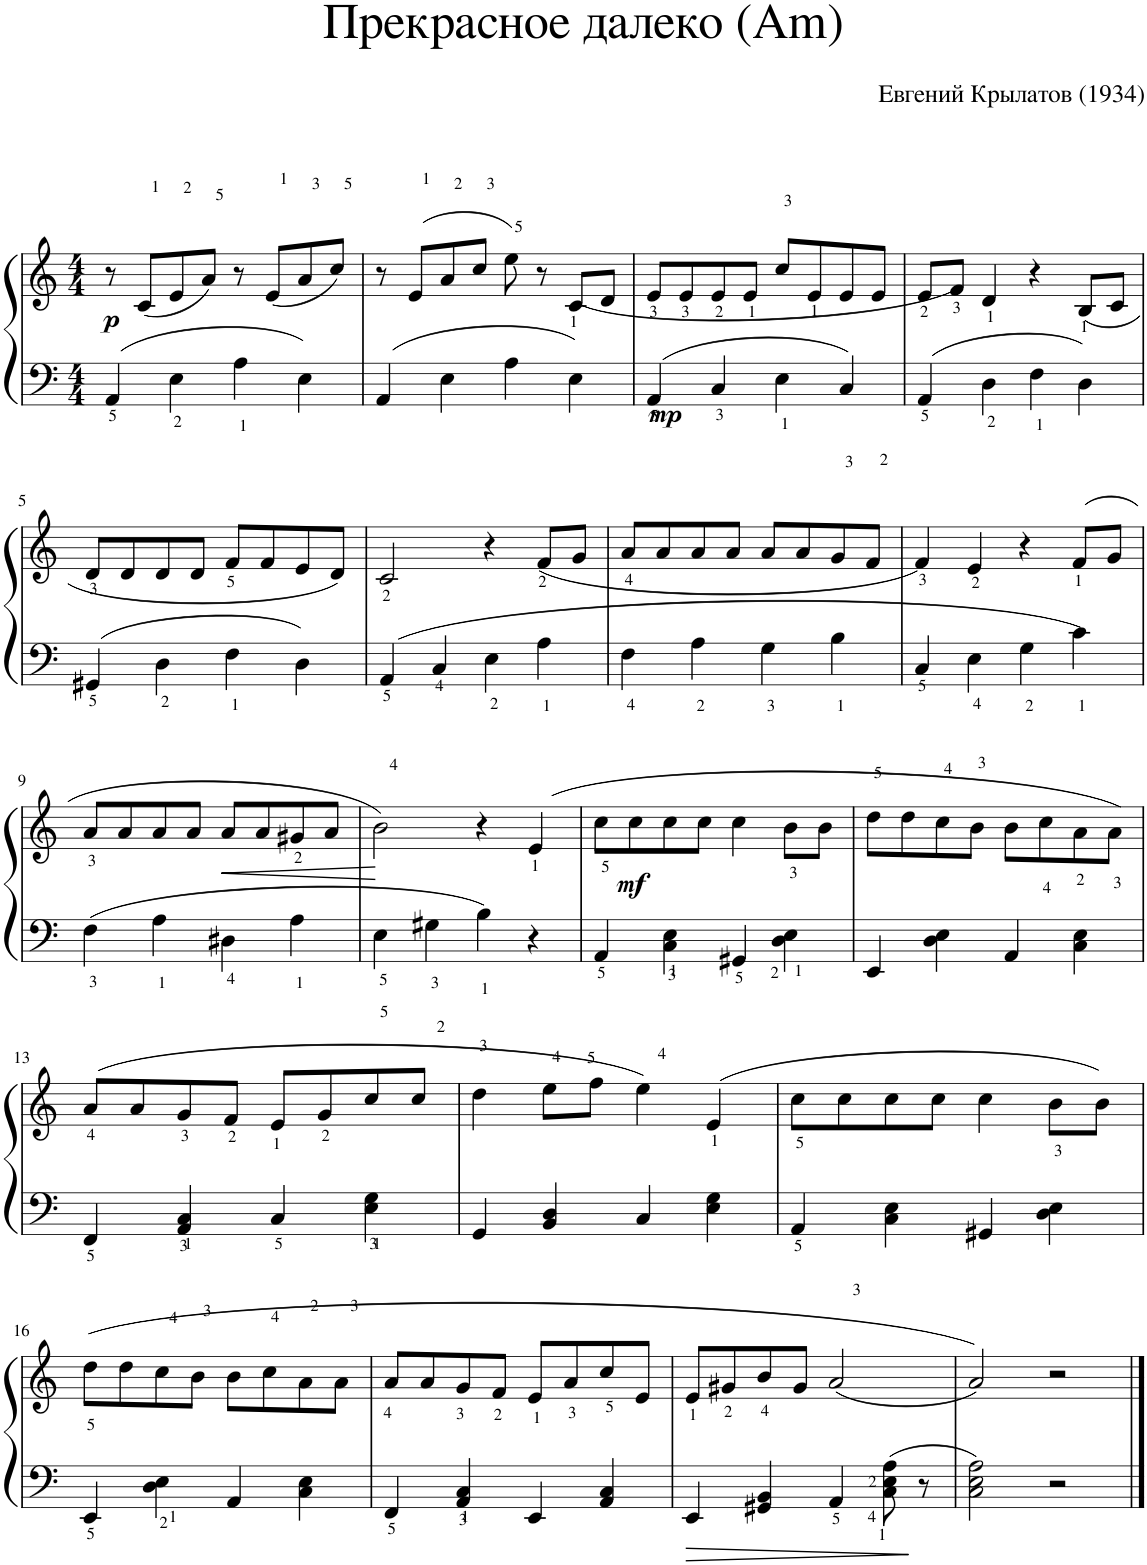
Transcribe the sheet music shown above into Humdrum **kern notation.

**kern	**kern	**dynam
*part1	*part1	*part1
*staff2	*staff1	*staff1/2
*I"Piano	*	*
*I'Pno.	*	*
*clefF4	*clefG2	*
*k[]	*k[]	*
*M4/4	*M4/4	*
=1	=1	=1
!	!	!LO:DY:b
4AA/	8r	p
.	(8c/L	.
4E<\	8e/	.
.	8a/J)	.
4A<\	8r	.
.	(8e/L	.
4E\	8a/	.
.	8cc/J)	.
=2	=2	=2
4AA/	8r	.
.	(8e/L	.
4E\	8a/	.
.	8cc/J	.
4A\	8ee\)	.
.	8r	.
4E\	(8c/L	.
.	8d/J	.
=3	=3	=3
!	!	!LO:DY:b=2
4AA/	8e/L	mp
.	8e/	.
4C/	8e/	.
.	8e/J	.
4E<\	8cc/L	.
.	8e/	.
4C/	8e/	.
.	8e/J	.
=4	=4	=4
4AA/	8e/L	.
.	8f/J)	.
4D<\	4d/	.
4F<\	4r	.
4D\	(8B/L	.
.	8c/J	.
!!LO:LB:g=z
=5	=5	=5
4GG#X/	8d/L	.
.	8d/	.
4D<\	8d/	.
.	8d/J	.
4F<\	8f/L	.
.	8f/	.
4D\	8e/	.
.	8d/J)	.
=6	=6	=6
4AA/	2c/	.
4C/	.	.
4E<\	4r	.
4A<\	(8f/L	.
.	8g/J	.
=7	=7	=7
4F<\	8a/L	.
.	8a/	.
4A<\	8a/	.
.	8a/J	.
4G<\	8a/L	.
.	8a/	.
4B<\	8g/	.
.	8f/J	.
=8	=8	=8
4C/	4f/)	.
4E<\	4e/	.
4G<\	4r	.
4c<\	(8f/L	.
.	8g/J	.
!!LO:LB:g=z
=9	=9	=9
4F<\	8a/L	.
.	8a/	.
4A<\	8a/	.
.	8a/J	.
!	!	!LO:HP:b
4D#X<\	8a/L	<
.	8a/	.
4A<\	8g#X/	.
.	8a/J	.
=10	=10	=10
4E<\	2b\)	.
4G#X<\	.	.
4B<\	4r	[
4r	(4e/	.
=11	=11	=11
4AA/	8cc<\L	.
!	!	!LO:DY:b
.	8cc\	mf
4C\ 4E\	8cc\	.
.	8cc\J	.
4GG#X/	4cc\	.
4D\ 4E\	8b<\L	.
.	8b\J	.
=12	=12	=12
4EE/	8dd\L	.
.	8dd\	.
4D\ 4E\	8cc\	.
.	8b\J	.
4AA/	8b\L	.
.	8cc<\	.
4C\ 4E\	8a<\	.
.	8a<\J)	.
!!LO:LB:g=z
=13	=13	=13
4FF/	(8a/L	.
.	8a/	.
4AA/ 4C/	8g/	.
.	8f/J	.
4C/	8e/L	.
.	8g/	.
4E\ 4G\	8cc/	.
.	8cc/J	.
=14	=14	=14
4GG/	4dd\	.
4BB/ 4D/	8ee\L	.
.	8ff\J	.
4C/	4ee\)	.
4E\ 4G\	(4e/	.
=15	=15	=15
4AA/	8cc<\L	.
.	8cc\	.
4C\ 4E\	8cc\	.
.	8cc\J	.
4GG#X/	4cc\	.
4D\ 4E\	8b<\L	.
.	8b\J)	.
!!LO:LB:g=z
=16	=16	=16
4EE/	(8dd<\L	.
.	8dd\	.
4D\ 4E\	8cc\	.
.	8b\J	.
4AA/	8b\L	.
.	8cc\	.
4C\ 4E\	8a\	.
.	8a\J	.
=17	=17	=17
4FF/	8a/L	.
.	8a/	.
4AA/ 4C/	8g/	.
.	8f/J	.
4EE/	8e/L	.
.	8a/	.
4AA/ 4C/	8cc/	.
.	8e/J	.
=18	=18	=18
4EE/	8e/L	.
.	8g#X/	.
4GG#X/ 4BB/	8b/	.
.	8g#/J	.
4AA/	(2a/	.
8C\ 8E\ 8A\	.	.
8r	.	.
=19	=19	=19
2C\ 2E\ 2A\	2a/))	.
2r	2r	.
==	==	==
*-	*-	*-
